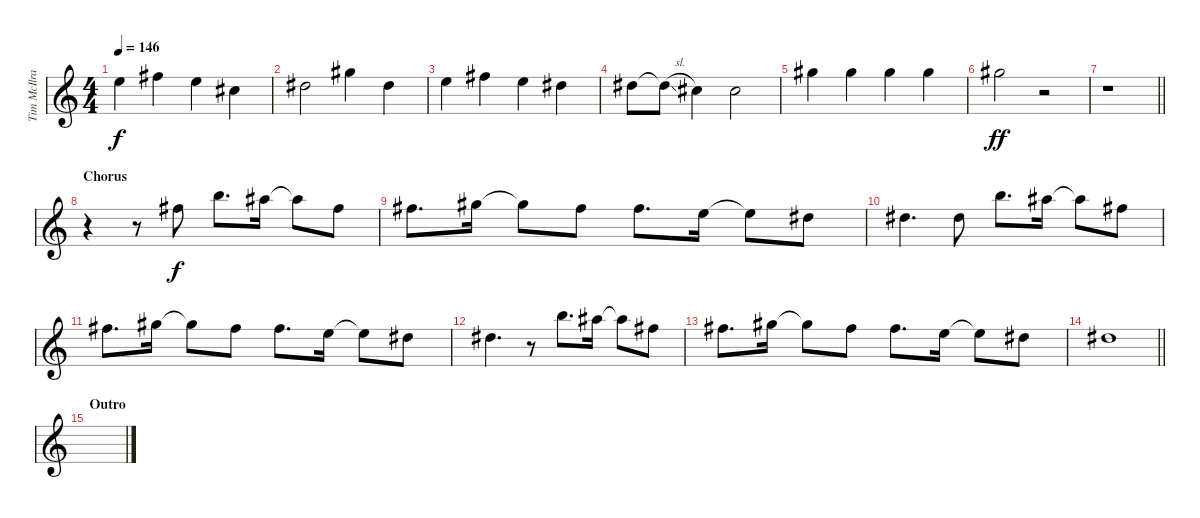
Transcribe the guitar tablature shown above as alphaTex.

\track ("Tim McIlrath - Vocals" "Tim McIlra") {instrument distortionguitar}
\staff {score}
\tuning (Eb4 Bb3 Gb3 Db3 Ab2 Eb2) {hide}
\ts (4 4)
\tempo 146
\clef g2
\ks c
1.1.4{dy f} 3.1.4 1.1.4 3.2.4 |
5.2.2 5.1.4 0.1.4 |
1.1.4 3.1.4 1.1.4 0.1.4 |
5.2.8 5.2{sl t}.8 3.2.4 3.2.2 |
5.1.4 5.1.4 5.1.4 5.1.4 |
5.1.2{dy ff} r.2 |
\barLineRight lightlight
r.1 |
\section ("" "Chorus")
r.4 r.8 8.2.8{dy f} 13.2.8{d} 12.2.16 12.2{t}.8 8.2.8 |
8.2.8{d} 10.2.16 10.2{t}.8 8.2.8 8.2.8{d} 6.2.16 6.2{t}.8 5.2.8 |
5.2.4{d} 5.2.8 13.2.8{d} 12.2.16 12.2{t}.8 8.2.8 |
8.2.8{d} 10.2.16 10.2{t}.8 8.2.8 8.2.8{d} 6.2.16 6.2{t}.8 5.2.8 |
5.2.4{d} r.8 13.2.8{d} 12.2.16 12.2{t}.8 8.2.8 |
8.2.8{d} 10.2.16 10.2{t}.8 8.2.8 8.2.8{d} 6.2.16 6.2{t}.8 5.2.8 |
\barLineRight lightlight
5.2.1 |
\section ("" "Outro")
